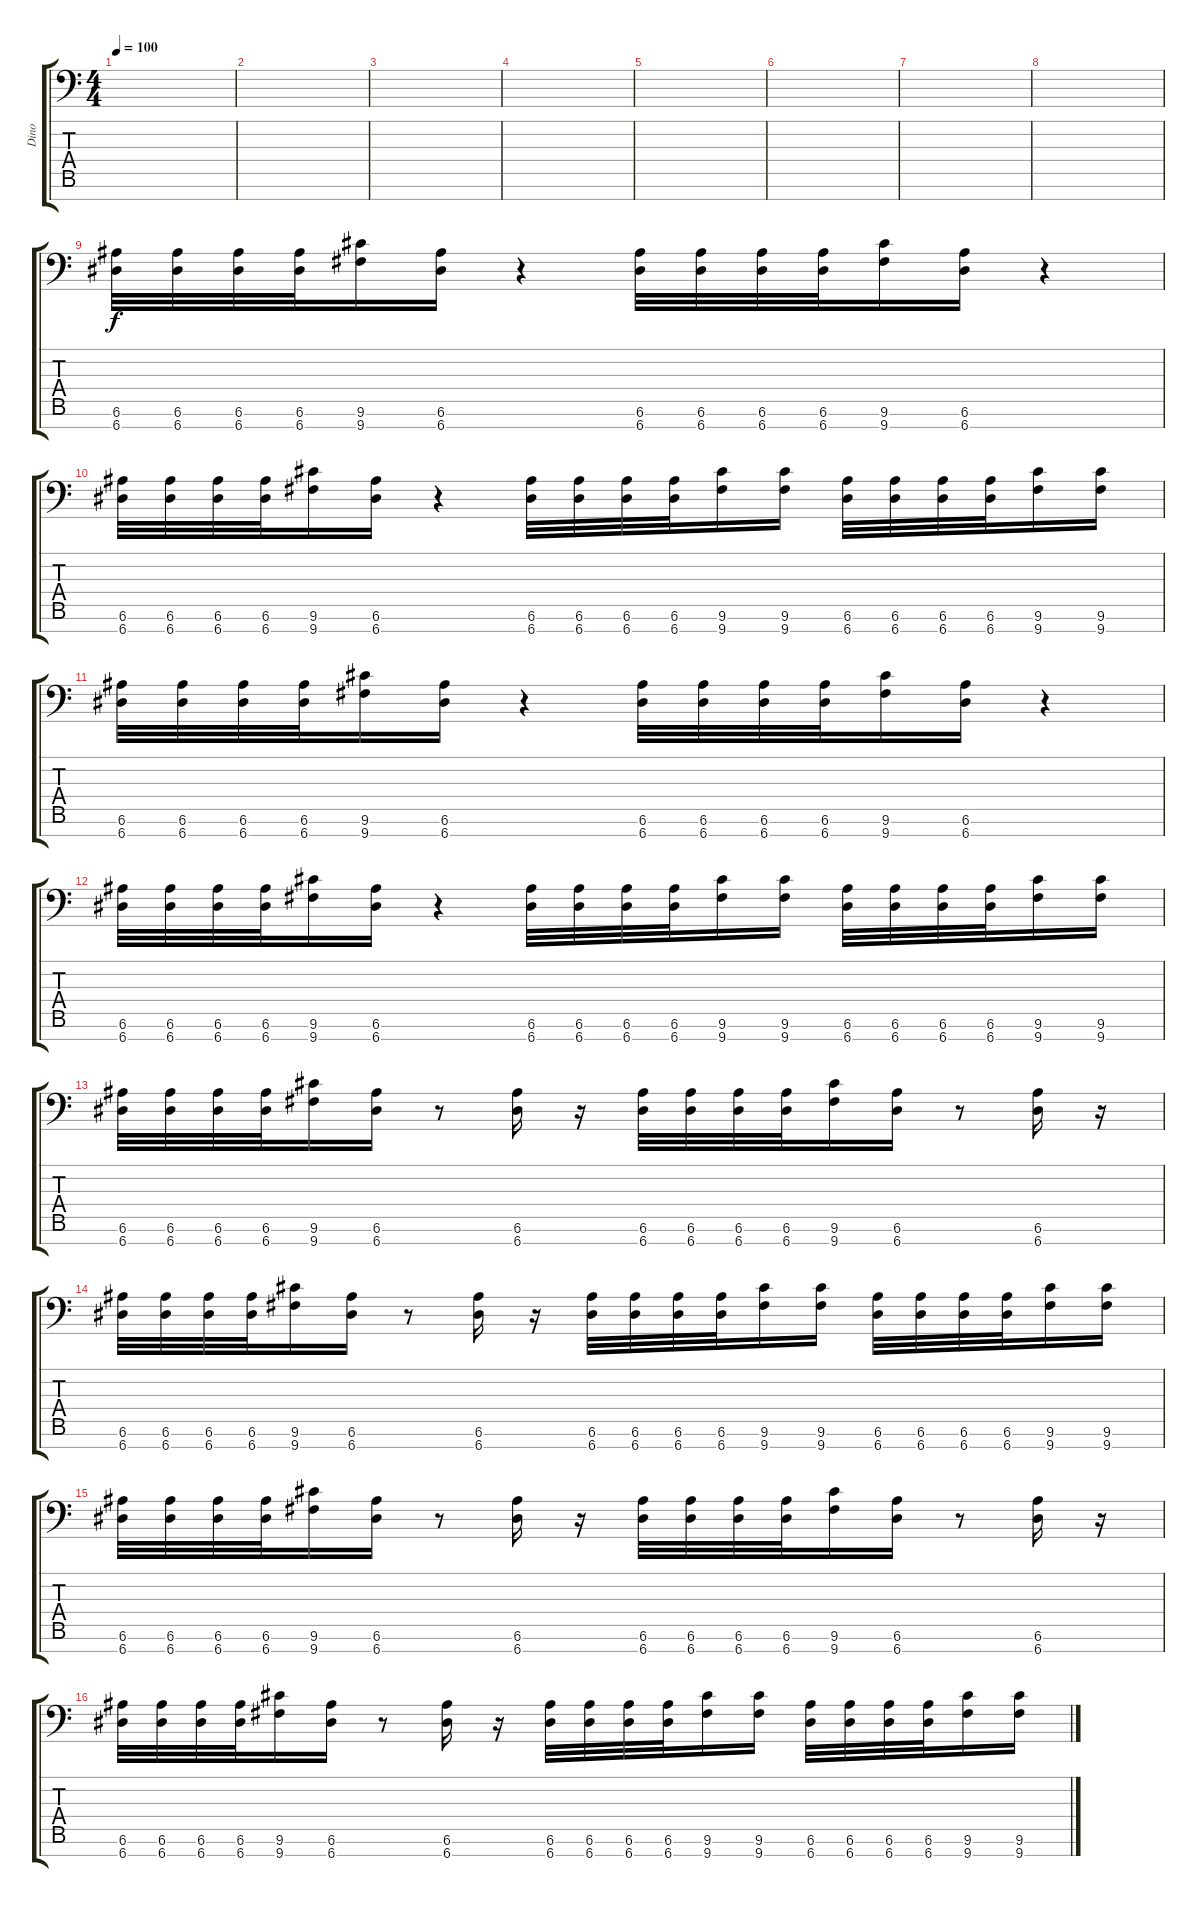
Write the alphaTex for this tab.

\track ("Dino" "Dino") {instrument distortionguitar}
\staff {score tabs}
\tuning (E4 B3 G3 D3 A2 E2 A1) {hide}
\ts (4 4)
\tempo 100
\clef f4
\ks c
|
|
|
|
|
|
|
|
(6.6 6.7).32 (6.6 6.7).32 (6.6 6.7).32 (6.6 6.7).32 (9.6 9.7).16 (6.6 6.7).16 r.4 (6.6 6.7).32 (6.6 6.7).32 (6.6 6.7).32 (6.6 6.7).32 (9.6 9.7).16 (6.6 6.7).16 r.4 |
(6.6 6.7).32 (6.6 6.7).32 (6.6 6.7).32 (6.6 6.7).32 (9.6 9.7).16 (6.6 6.7).16 r.4 (6.6 6.7).32 (6.6 6.7).32 (6.6 6.7).32 (6.6 6.7).32 (9.6 9.7).16 (9.6 9.7).16 (6.6 6.7).32 (6.6 6.7).32 (6.6 6.7).32 (6.6 6.7).32 (9.6 9.7).16 (9.6 9.7).16 |
(6.6 6.7).32 (6.6 6.7).32 (6.6 6.7).32 (6.6 6.7).32 (9.6 9.7).16 (6.6 6.7).16 r.4 (6.6 6.7).32 (6.6 6.7).32 (6.6 6.7).32 (6.6 6.7).32 (9.6 9.7).16 (6.6 6.7).16 r.4 |
(6.6 6.7).32 (6.6 6.7).32 (6.6 6.7).32 (6.6 6.7).32 (9.6 9.7).16 (6.6 6.7).16 r.4 (6.6 6.7).32 (6.6 6.7).32 (6.6 6.7).32 (6.6 6.7).32 (9.6 9.7).16 (9.6 9.7).16 (6.6 6.7).32 (6.6 6.7).32 (6.6 6.7).32 (6.6 6.7).32 (9.6 9.7).16 (9.6 9.7).16 |
(6.6 6.7).32 (6.6 6.7).32 (6.6 6.7).32 (6.6 6.7).32 (9.6 9.7).16 (6.6 6.7).16 r.8 (6.6 6.7).16 r.16 (6.6 6.7).32 (6.6 6.7).32 (6.6 6.7).32 (6.6 6.7).32 (9.6 9.7).16 (6.6 6.7).16 r.8 (6.6 6.7).16 r.16 |
(6.6 6.7).32 (6.6 6.7).32 (6.6 6.7).32 (6.6 6.7).32 (9.6 9.7).16 (6.6 6.7).16 r.8 (6.6 6.7).16 r.16 (6.6 6.7).32 (6.6 6.7).32 (6.6 6.7).32 (6.6 6.7).32 (9.6 9.7).16 (9.6 9.7).16 (6.6 6.7).32 (6.6 6.7).32 (6.6 6.7).32 (6.6 6.7).32 (9.6 9.7).16 (9.6 9.7).16 |
(6.6 6.7).32 (6.6 6.7).32 (6.6 6.7).32 (6.6 6.7).32 (9.6 9.7).16 (6.6 6.7).16 r.8 (6.6 6.7).16 r.16 (6.6 6.7).32 (6.6 6.7).32 (6.6 6.7).32 (6.6 6.7).32 (9.6 9.7).16 (6.6 6.7).16 r.8 (6.6 6.7).16 r.16 |
(6.6 6.7).32 (6.6 6.7).32 (6.6 6.7).32 (6.6 6.7).32 (9.6 9.7).16 (6.6 6.7).16 r.8 (6.6 6.7).16 r.16 (6.6 6.7).32 (6.6 6.7).32 (6.6 6.7).32 (6.6 6.7).32 (9.6 9.7).16 (9.6 9.7).16 (6.6 6.7).32 (6.6 6.7).32 (6.6 6.7).32 (6.6 6.7).32 (9.6 9.7).16 (9.6 9.7).16
